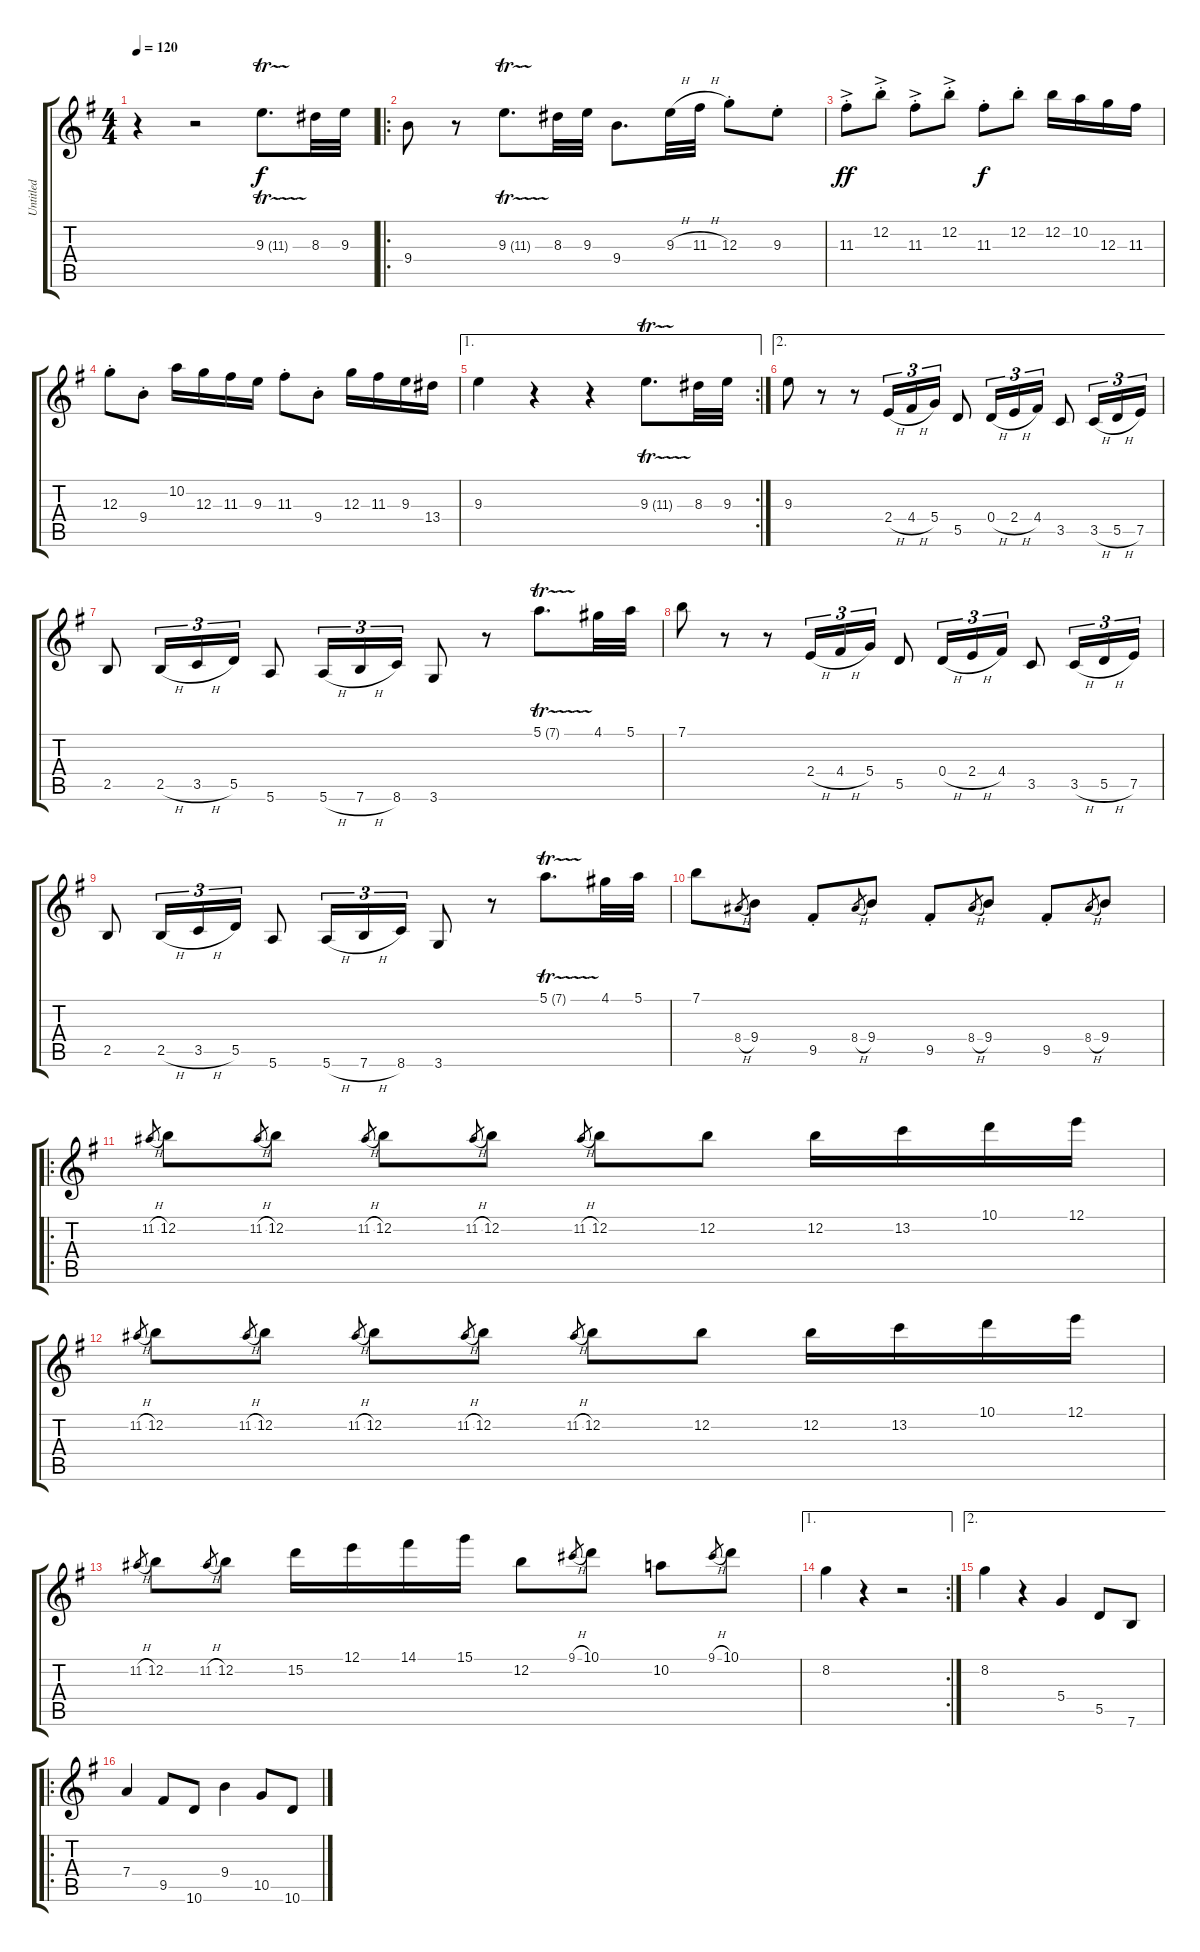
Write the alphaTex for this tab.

\track ("Untitled" "Untitled") {instrument overdrivenguitar}
\staff {score tabs}
\tuning (E4 B3 G3 D3 A2 E2) {hide}
\ts (4 4)
\tempo 120
\clef g2
\ks g
r.4{dy f instrument overdrivenguitar} r.2 9.3{tr (11 32)}.8{d} 8.3.32 9.3.32 |
\ro
9.4.8 r.8 9.3{tr (11 32)}.8{d} 8.3.32 9.3.32 9.4.8{d} 9.3{h}.32 11.3{h}.32 12.3{st}.8 9.3{st}.8 |
11.3{ac st}.8{dy ff} 12.2{ac st}.8 11.3{ac st}.8 12.2{ac st}.8 11.3{st}.8{dy f} 12.2{st}.8 12.2.16 10.2.16 12.3.16 11.3.16 |
12.3{st}.8 9.4{st}.8 10.2.16 12.3.16 11.3.16 9.3.16 11.3{st}.8 9.4{st}.8 12.3.16 11.3.16 9.3.16 13.4.16 |
\ae 1
\rc 2
9.3.4 r.4 r.4 9.3{tr (11 32)}.8{d} 8.3.32 9.3.32 |
\ae 2
9.3.8 r.8 r.8 2.4{h}.16{tu (3 2)} 4.4{h}.16{tu (3 2)} 5.4.16{tu (3 2)} 5.5.8 0.4{h}.16{tu (3 2)} 2.4{h}.16{tu (3 2)} 4.4.16{tu (3 2)} 3.5.8 3.5{h}.16{tu (3 2)} 5.5{h}.16{tu (3 2)} 7.5.16{tu (3 2)} |
2.5.8 2.5{h}.16{tu (3 2)} 3.5{h}.16{tu (3 2)} 5.5.16{tu (3 2)} 5.6.8 5.6{h}.16{tu (3 2)} 7.6{h}.16{tu (3 2)} 8.6.16{tu (3 2)} 3.6.8 r.8 5.1{tr (7 32)}.8{d} 4.1.32 5.1.32 |
7.1.8 r.8 r.8 2.4{h}.16{tu (3 2)} 4.4{h}.16{tu (3 2)} 5.4.16{tu (3 2)} 5.5.8 0.4{h}.16{tu (3 2)} 2.4{h}.16{tu (3 2)} 4.4.16{tu (3 2)} 3.5.8 3.5{h}.16{tu (3 2)} 5.5{h}.16{tu (3 2)} 7.5.16{tu (3 2)} |
2.5.8 2.5{h}.16{tu (3 2)} 3.5{h}.16{tu (3 2)} 5.5.16{tu (3 2)} 5.6.8 5.6{h}.16{tu (3 2)} 7.6{h}.16{tu (3 2)} 8.6.16{tu (3 2)} 3.6.8 r.8 5.1{tr (7 32)}.8{d} 4.1.32 5.1.32 |
7.1.8 8.4{h}.8{gr} 9.4.8 9.5{st}.8 8.4{h}.8{gr} 9.4.8 9.5{st}.8 8.4{h}.8{gr} 9.4.8 9.5{st}.8 8.4{h}.8{gr} 9.4.8 |
\ro
11.2{h}.8{gr} 12.2.8 11.2{h}.8{gr} 12.2.8 11.2{h}.8{gr} 12.2.8 11.2{h}.8{gr} 12.2.8 11.2{h}.8{gr} 12.2.8 12.2.8 12.2.16 13.2.16 10.1.16 12.1.16 |
11.2{h}.8{gr} 12.2.8 11.2{h}.8{gr} 12.2.8 11.2{h}.8{gr} 12.2.8 11.2{h}.8{gr} 12.2.8 11.2{h}.8{gr} 12.2.8 12.2.8 12.2.16 13.2.16 10.1.16 12.1.16 |
11.2{h}.8{gr} 12.2.8 11.2{h}.8{gr} 12.2.8 15.2.16 12.1.16 14.1.16 15.1.16 12.2.8 9.1{h}.8{gr} 10.1.8 10.2.8 9.1{h}.8{gr} 10.1.8 |
\ae 1
\rc 2
8.2.4 r.4 r.2 |
\ae 2
8.2.4 r.4 5.4.4 5.5.8 7.6.8 |
\ro
7.4.4 9.5.8 10.6.8 9.4.4 10.5.8 10.6.8
